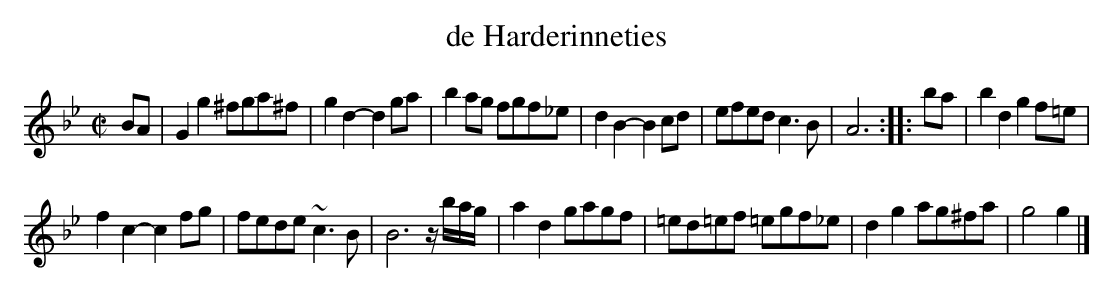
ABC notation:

X:1
T:de Harderinneties
M:C|
K:Gmin
BA|G2g2^fga^f|g2d2-d2ga|b2ag fgf_e|d2B2-B2cd|efedc3B|A6:||:ba|b2d2g2f=e|
f2c2-c2fg|fede~c3B|B6z/b/a/g/|a2d2gagf|=ed=ef =egf_e|d2g2ag^fa|g4g2|]
